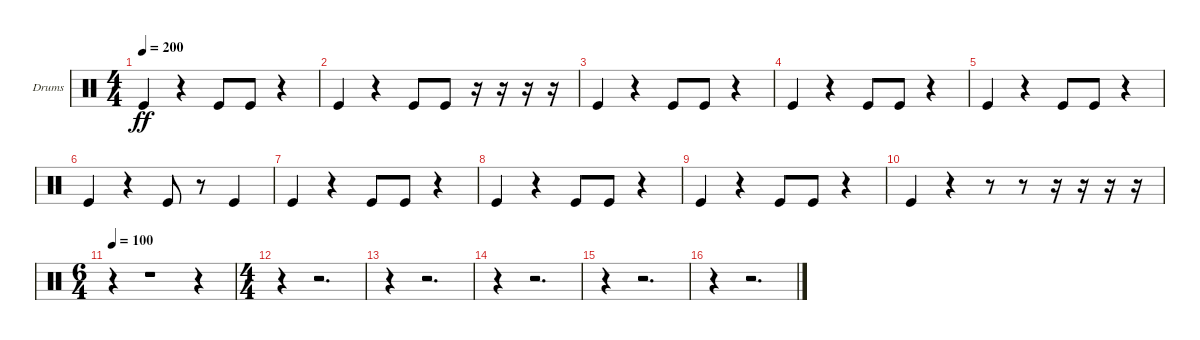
\bracketExtendMode groupsimilarinstruments
\firstSystemTrackNameOrientation horizontal
\otherSystemsTrackNameOrientation horizontal
\track ("Drumkit" "Drums") {instrument percussion}
\staff {score}
\articulation defaults
\ts (4 4)
\tempo 200
\clef neutral
\ks c "Kick (hit)".4{dy ff}
r.4 "Kick (hit)".8 "Kick (hit)".8 r.4 |
"Kick (hit)".4 r.4 "Kick (hit)".8 "Kick (hit)".8 r.16 r.16 r.16 r.16 |
"Kick (hit)".4 r.4 "Kick (hit)".8 "Kick (hit)".8 r.4 |
"Kick (hit)".4 r.4 "Kick (hit)".8 "Kick (hit)".8 r.4 |
"Kick (hit)".4 r.4 "Kick (hit)".8 "Kick (hit)".8 r.4 |
"Kick (hit)".4 r.4 "Kick (hit)".8 r.8 "Kick (hit)".4 |
"Kick (hit)".4 r.4 "Kick (hit)".8 "Kick (hit)".8 r.4 |
"Kick (hit)".4 r.4 "Kick (hit)".8 "Kick (hit)".8 r.4 |
"Kick (hit)".4 r.4 "Kick (hit)".8 "Kick (hit)".8 r.4 |
"Kick (hit)".4 r.4 r.8 r.8 r.16 r.16 r.16 r.16 |
\ts (6 4)
\beaming (8 6 6)
\tempo 100
r.4 r.1 r.4 |
\ts (4 4)
\beaming (8 2 2 2 2)
r.4 r.2{d} |
r.4 r.2{d} |
r.4 r.2{d} |
r.4 r.2{d} |
r.4 r.2{d}
